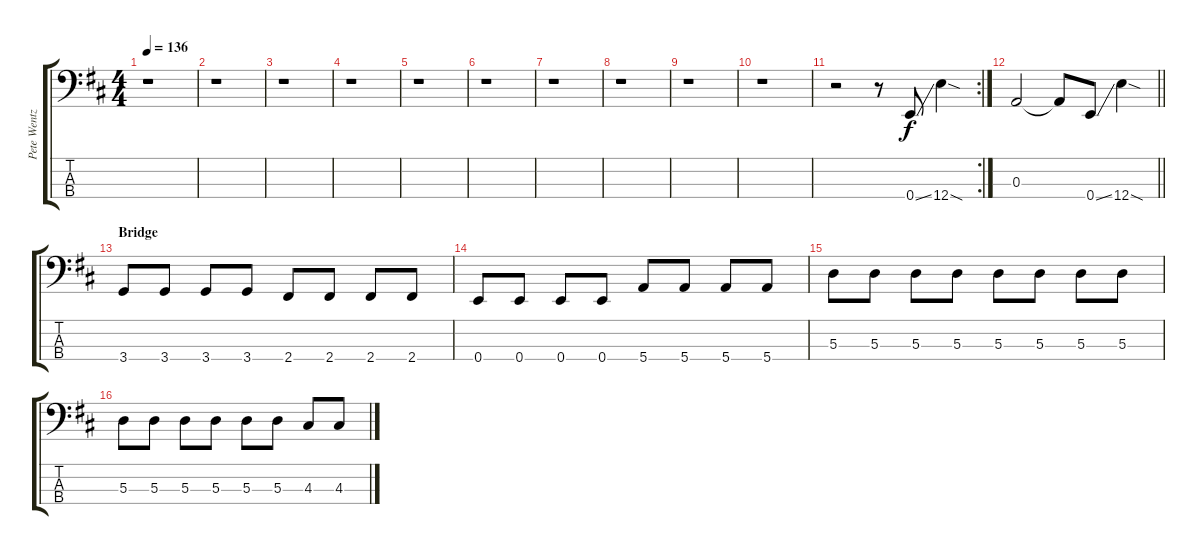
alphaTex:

\track ("Pete Wentz" "Pete Wentz") {instrument electricbassfinger}
\staff {score tabs}
\tuning (G2 D2 A1 E1) {hide}
\ts (4 4)
\tempo 136
\clef f4
\ks d
r.1{dy f} |
r.1 |
r.1 |
r.1 |
r.1 |
r.1 |
r.1 |
r.1 |
r.1 |
r.1 |
\rc 2
r.2 r.8 0.4{ss}.8 12.4{sod}.4 |
\barLineRight lightlight
0.3.2 0.3{t}.8 0.4{ss}.8{volume 15} 12.4{sod}.4 |
\section ("" "Bridge")
3.4.8 3.4.8 3.4.8 3.4.8 2.4.8 2.4.8 2.4.8 2.4.8 |
0.4.8 0.4.8 0.4.8 0.4.8 5.4.8 5.4.8 5.4.8 5.4.8 |
5.3.8 5.3.8 5.3.8 5.3.8 5.3.8 5.3.8 5.3.8 5.3.8 |
5.3.8 5.3.8 5.3.8 5.3.8 5.3.8 5.3.8 4.3.8 4.3.8
